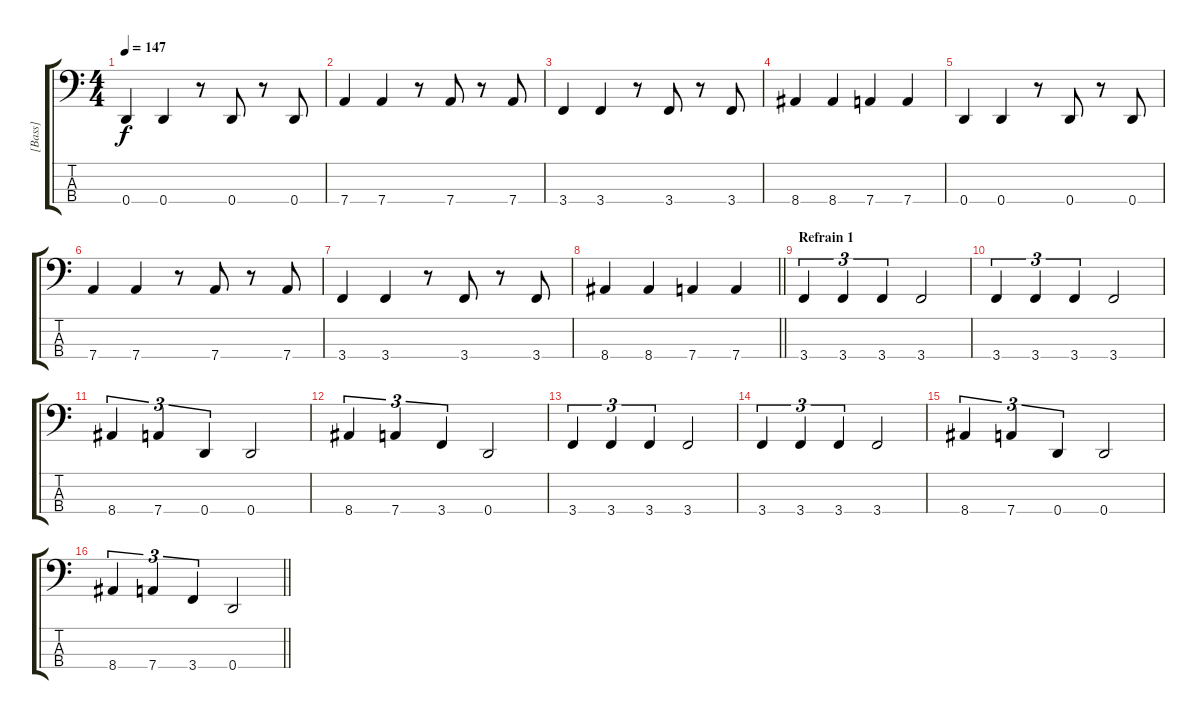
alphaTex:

\track ("[Bass]" "[Bass]") {instrument electricbassfinger}
\staff {score tabs}
\tuning (G2 D2 A1 D1) {hide}
\ts (4 4)
\tempo 147
\clef f4
\ks c
0.4.4{dy f} 0.4.4 r.8 0.4.8 r.8 0.4.8 |
7.4.4 7.4.4 r.8 7.4.8 r.8 7.4.8 |
3.4.4 3.4.4 r.8 3.4.8 r.8 3.4.8 |
8.4.4 8.4.4 7.4.4 7.4.4 |
0.4.4 0.4.4 r.8 0.4.8 r.8 0.4.8 |
7.4.4 7.4.4 r.8 7.4.8 r.8 7.4.8 |
3.4.4 3.4.4 r.8 3.4.8 r.8 3.4.8 |
\barLineRight lightlight
8.4.4 8.4.4 7.4.4 7.4.4 |
\section ("" "Refrain 1")
3.4.4{tu (3 2)} 3.4.4{tu (3 2)} 3.4.4{tu (3 2)} 3.4.2 |
3.4.4{tu (3 2)} 3.4.4{tu (3 2)} 3.4.4{tu (3 2)} 3.4.2 |
8.4.4{tu (3 2)} 7.4.4{tu (3 2)} 0.4.4{tu (3 2)} 0.4.2 |
8.4.4{tu (3 2)} 7.4.4{tu (3 2)} 3.4.4{tu (3 2)} 0.4.2 |
3.4.4{tu (3 2)} 3.4.4{tu (3 2)} 3.4.4{tu (3 2)} 3.4.2 |
3.4.4{tu (3 2)} 3.4.4{tu (3 2)} 3.4.4{tu (3 2)} 3.4.2 |
8.4.4{tu (3 2)} 7.4.4{tu (3 2)} 0.4.4{tu (3 2)} 0.4.2 |
\barLineRight lightlight
8.4.4{tu (3 2)} 7.4.4{tu (3 2)} 3.4.4{tu (3 2)} 0.4.2
